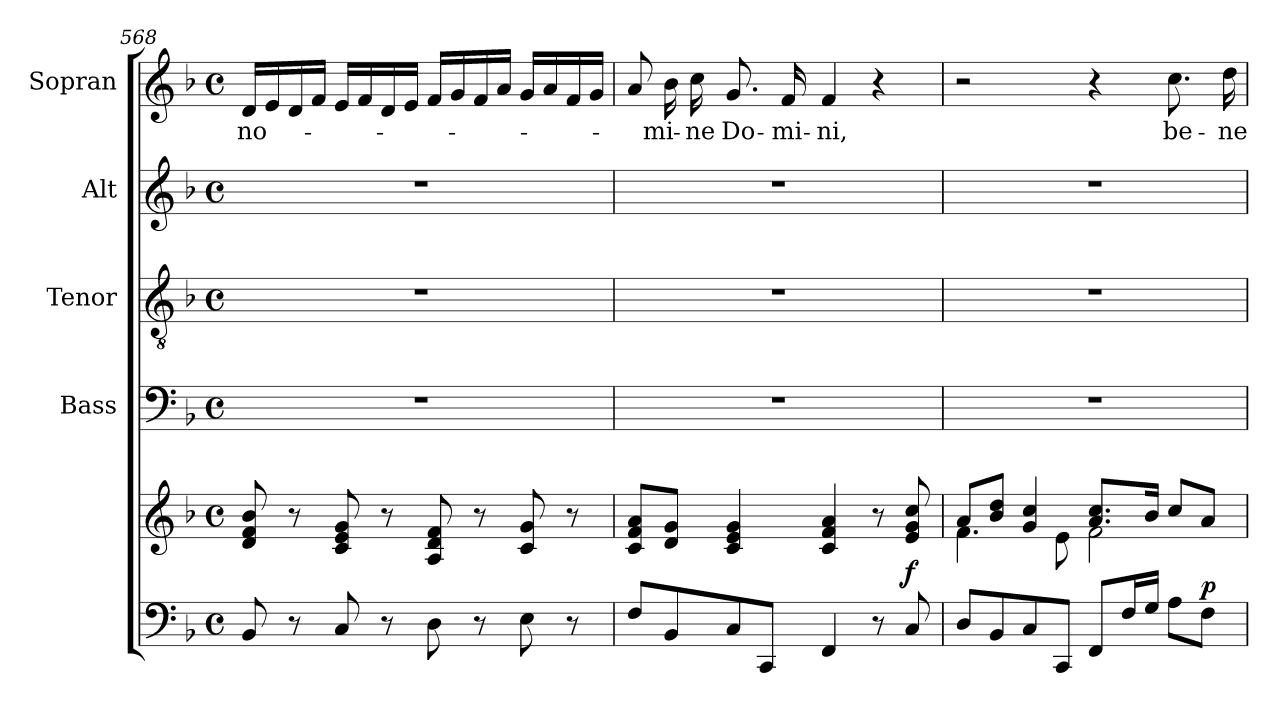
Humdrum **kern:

**kern	**kern	**dynam	**kern	**kern	**kern	**kern	**text
*part5	*part5	*part5	*part4	*part3	*part2	*part1	*part1
*staff6	*staff5	*staff5/6	*staff4	*staff3	*staff2	*staff1	*staff1
*	*	*	*I"Bass	*I"Tenor	*I"Alt	*I"Sopran	*
*	*	*	*I'B.	*I'T.	*I'A.	*I'S.	*
!!LO:PB:g=z
*clefF4	*clefG2	*	*clefF4	*clefGv2	*clefG2	*clefG2	*
*k[b-]	*k[b-]	*	*k[b-]	*k[b-]	*k[b-]	*k[b-]	*
*F:	*F:	*	*F:	*F:	*F:	*F:	*
*M4/4	*M4/4	*	*M4/4	*M4/4	*M4/4	*M4/4	*
*met(c)	*met(c)	*	*met(c)	*met(c)	*met(c)	*met(c)	*
=568	=568	=568	=568	=568	=568	=568	=568
!	!	!	!	!	!	!	!LO:LY:b
8BB-/	8d/ 8f/ 8b-/	.	1r	1r	1r	16d/LL	no-
.	.	.	.	.	.	16e/	.
8r	8r	.	.	.	.	16d/	.
.	.	.	.	.	.	16f/JJ	.
8C/	8c/ 8e/ 8g/	.	.	.	.	16e/LL	.
.	.	.	.	.	.	16f/	.
8r	8r	.	.	.	.	16d/	.
.	.	.	.	.	.	16e/JJ	.
8D\	8A/ 8d/ 8f/	.	.	.	.	16f/LL	.
.	.	.	.	.	.	16g/	.
8r	8r	.	.	.	.	16f/	.
.	.	.	.	.	.	16a/JJ	.
8E\	8c/ 8g/	.	.	.	.	16g/LL	.
.	.	.	.	.	.	16a/	.
8r	8r	.	.	.	.	16f/	.
.	.	.	.	.	.	16g/JJ	.
=569	=569	=569	=569	=569	=569	=569	=569
8F/L	8c/ 8f/ 8a/L	.	1r	1r	1r	8a/	.
!	!	!	!	!	!	!	!LO:LY:b
8BB-/	8d/ 8g/J	.	.	.	.	16b-\	-mi-
!	!	!	!	!	!	!	!LO:LY:b
.	.	.	.	.	.	16cc\	-ne
!	!	!	!	!	!	!	!LO:LY:b
8C/	4c/ 4e/ 4g/	.	.	.	.	8.g/	Do-
8CC/J	.	.	.	.	.	.	.
!	!	!	!	!	!	!	!LO:LY:b
.	.	.	.	.	.	16f/	-mi-
!	!	!	!	!	!	!	!LO:LY:b
4FF/	4c/ 4f/ 4a/	.	.	.	.	4f/	-ni,
8r	8r	.	.	.	.	4r	.
!	!	!LO:DY:a=2	!	!	!	!	!
8C/	8e/ 8g/ 8cc/	f	.	.	.	.	.
=570	=570	=570	=570	=570	=570	=570	=570
*	*^	*	*	*	*	*	*
8D/L	8a/L	4.f\	.	1r	1r	1r	2r	.
8BB-/	8b-/ 8dd/J	.	.	.	.	.	.	.
8C/	4g/ 4cc/	.	.	.	.	.	.	.
8CC/J	.	8e\	.	.	.	.	.	.
8FF/L	8.a/ 8.cc/L	2f\	.	.	.	.	4r	.
16F/L	.	.	.	.	.	.	.	.
16G/JJ	16b-/Jk	.	.	.	.	.	.	.
!	!	!	!	!	!	!	!	!LO:LY:b
8A\L	8cc/L	.	.	.	.	.	8.cc\	be-
!	!	!	!LO:DY:a=2	!	!	!	!	!
8F\J	8a/J	.	p	.	.	.	.	.
!	!	!	!	!	!	!	!	!LO:LY:b
.	.	.	.	.	.	.	16dd\	-ne-
*	*v	*v	*	*	*	*	*	*
=	=	=	=	=	=	=	=
*-	*-	*-	*-	*-	*-	*-	*-
